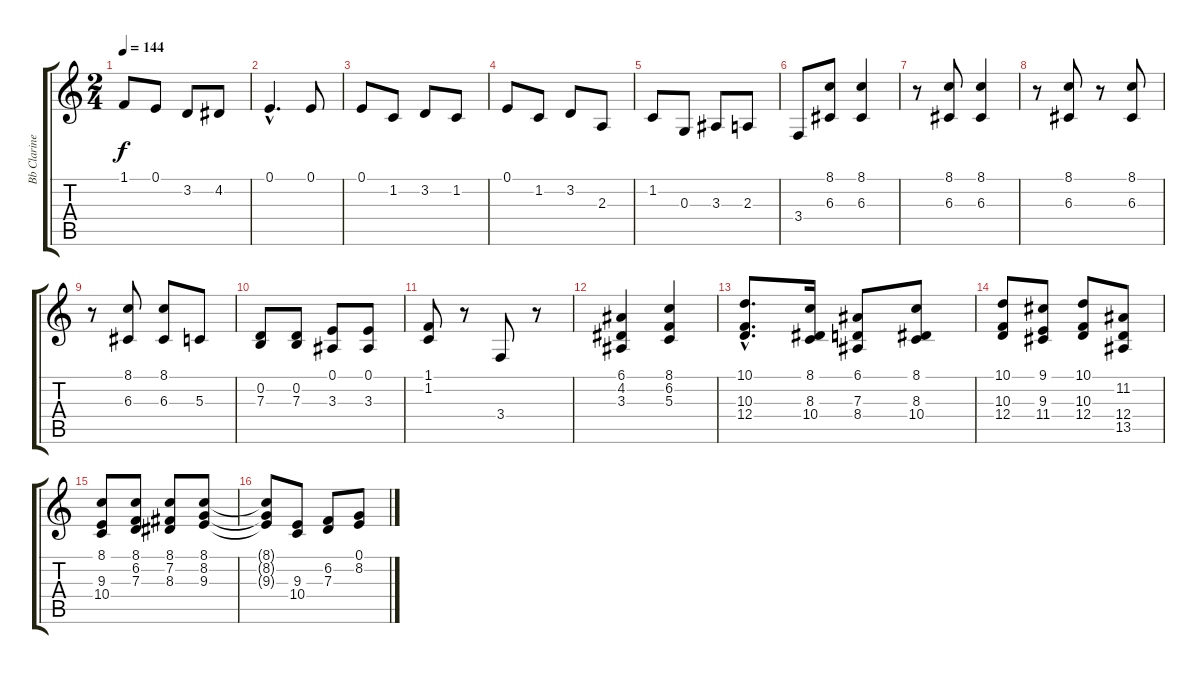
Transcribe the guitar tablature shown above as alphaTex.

\track ("Bb Clarinet         " "Bb Clarine") {instrument clarinet}
\staff {score tabs}
\tuning (E4 B3 G3 D3 A2 E2) {hide}
\ts (2 4)
\tempo 144
\clef g2
\ks c
1.1.8{dy f} 0.1.8 3.2.8 4.2.8 |
0.1{hac}.4{d} 0.1.8 |
0.1.8 1.2.8 3.2.8 1.2.8 |
0.1.8 1.2.8 3.2.8 2.3.8 |
1.2.8 0.3.8 3.3.8 2.3.8 |
3.4.8 (8.1 6.3).8 (8.1 6.3).4 |
r.8 (8.1 6.3).8 (8.1 6.3).4 |
r.8 (8.1 6.3).8 r.8 (8.1 6.3).8 |
r.8 (8.1 6.3).8 (8.1 6.3).8 5.3.8 |
(0.2 7.3).8 (0.2 7.3).8 (0.1 3.3).8 (0.1 3.3).8 |
(1.1 1.2).8 r.8 3.4.8 r.8 |
(6.1 4.2 3.3).4 (8.1 6.2 5.3).4 |
(10.1{hac} 10.3{hac} 12.4{hac}).8{d} (8.1 8.3 10.4).16 (6.1 7.3 8.4).8 (8.1 8.3 10.4).8 |
(10.1 10.3 12.4).8 (9.1 9.3 11.4).8 (10.1 10.3 12.4).8 (11.2 12.4 13.5).8 |
(8.1 9.3 10.4).8 (8.1 6.2 7.3).8 (8.1 7.2 8.3).8 (8.1 8.2 9.3).8 |
(8.1{t} 8.2{t} 9.3{t}).8 (9.3 10.4).8 (6.2 7.3).8 (0.1 8.2).8
